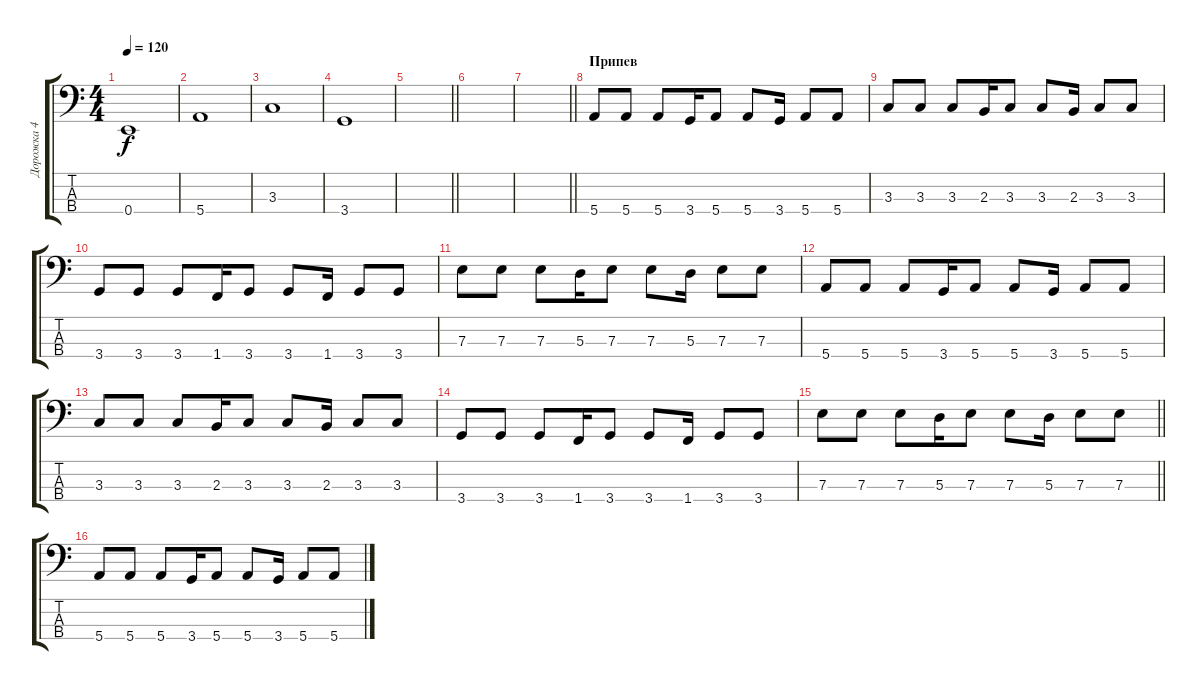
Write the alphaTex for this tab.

\track ("Дорожка 4" "Дорожка 4") {instrument electricbassfinger}
\staff {score tabs}
\tuning (G2 D2 A1 E1) {hide}
\ts (4 4)
\tempo 120
\clef f4
\ks c
0.4.1{dy f} |
5.4.1 |
3.3.1 |
3.4.1 |
\barLineRight lightlight
|
|
\barLineRight lightlight
|
\section ("" "Припев")
5.4.8 5.4.8 5.4.8 3.4.16 5.4.8 5.4.8 3.4.16 5.4.8 5.4.8 |
3.3.8 3.3.8 3.3.8 2.3.16 3.3.8 3.3.8 2.3.16 3.3.8 3.3.8 |
3.4.8 3.4.8 3.4.8 1.4.16 3.4.8 3.4.8 1.4.16 3.4.8 3.4.8 |
7.3.8 7.3.8 7.3.8 5.3.16 7.3.8 7.3.8 5.3.16 7.3.8 7.3.8 |
5.4.8 5.4.8 5.4.8 3.4.16 5.4.8 5.4.8 3.4.16 5.4.8 5.4.8 |
3.3.8 3.3.8 3.3.8 2.3.16 3.3.8 3.3.8 2.3.16 3.3.8 3.3.8 |
3.4.8 3.4.8 3.4.8 1.4.16 3.4.8 3.4.8 1.4.16 3.4.8 3.4.8 |
\barLineRight lightlight
7.3.8 7.3.8 7.3.8 5.3.16 7.3.8 7.3.8 5.3.16 7.3.8 7.3.8 |
5.4.8 5.4.8 5.4.8 3.4.16 5.4.8 5.4.8 3.4.16 5.4.8 5.4.8
